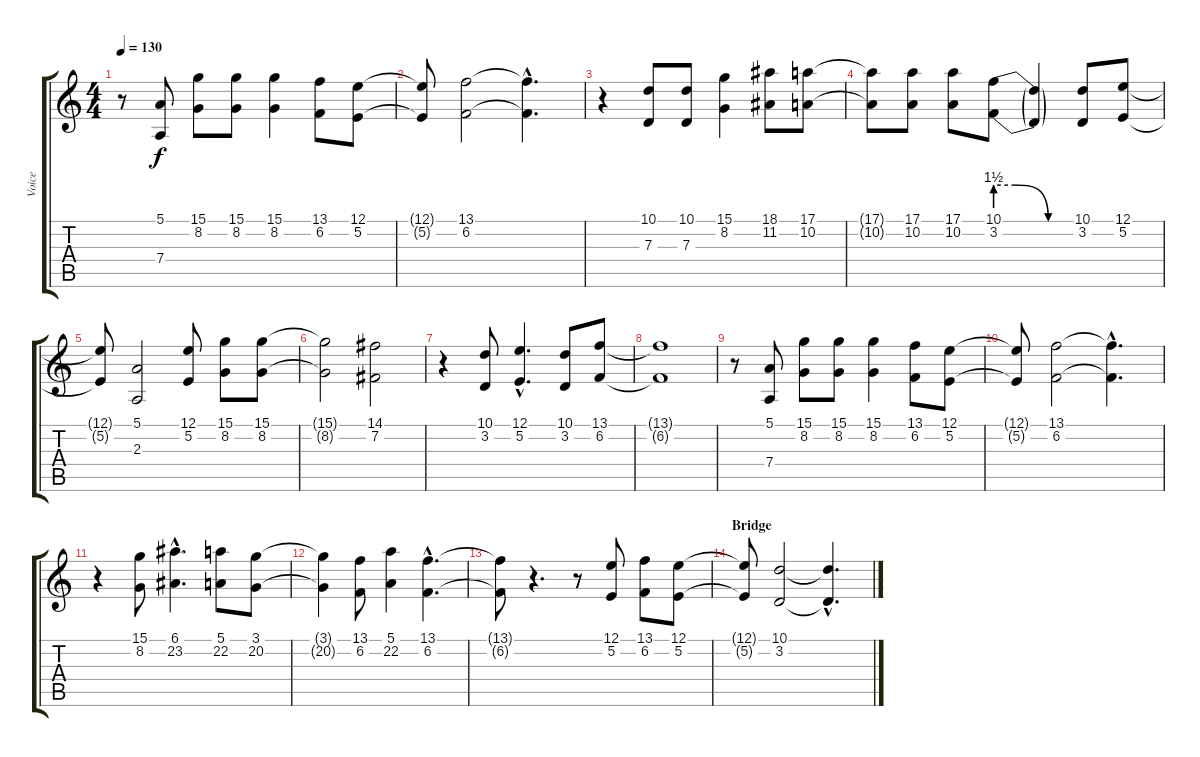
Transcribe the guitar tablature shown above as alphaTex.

\track ("Voice" "Voice") {instrument voiceoohs}
\staff {score tabs}
\tuning (E4 B3 G3 D3 A2 E2) {hide}
\ts (4 4)
\tempo 130
\clef g2
\ks c
r.8{dy f} (5.1 7.4).8 (15.1 8.2).8 (15.1 8.2).8 (15.1 8.2).4 (13.1 6.2).8 (12.1 5.2).8 |
(12.1{t} 5.2{t}).8 (13.1 6.2).2 (13.1{hac t} 6.2{hac t}).4{d} |
r.4 (10.1 7.3).8 (10.1 7.3).8 (15.1 8.2).4 (18.1 11.2).8 (17.1 10.2).8 |
(17.1{t} 10.2{t}).8 (17.1 10.2).8 (17.1 10.2).8 (10.1{be (custom 0 6 15 6 40 0 60 0)} 3.2{be (custom 0 6 15 6 40 0 60 0)}).8 (10.1{t} 3.2{t}).4 (10.1 3.2).8 (12.1 5.2).8 |
(12.1{t} 5.2{t}).8 (5.1 2.3).2 (12.1 5.2).8 (15.1 8.2).8 (15.1 8.2).8 |
(15.1{t} 8.2{t}).2 (14.1 7.2).2 |
r.4 (10.1 3.2).8 (12.1{hac} 5.2{hac}).4{d} (10.1 3.2).8 (13.1 6.2).8 |
(13.1{t} 6.2{t}).1 |
r.8 (5.1 7.4).8 (15.1 8.2).8 (15.1 8.2).8 (15.1 8.2).4 (13.1 6.2).8 (12.1 5.2).8 |
(12.1{t} 5.2{t}).8 (13.1 6.2).2 (13.1{hac t} 6.2{hac t}).4{d} |
r.4 (15.1 8.2).8 (6.1{hac} 23.2{hac}).4{d} (5.1 22.2).8 (3.1 20.2).8 |
(3.1{t} 20.2{t}).4 (13.1 6.2).8 (5.1 22.2).4 (13.1{hac} 6.2{hac}).4{d} |
(13.1{t} 6.2{t}).8 r.4{d} r.8 (12.1 5.2).8 (13.1 6.2).8 (12.1 5.2).8 |
\section ("" "Bridge")
(12.1{t} 5.2{t}).8 (10.1 3.2).2 (10.1{hac t} 3.2{hac t}).4{d}
